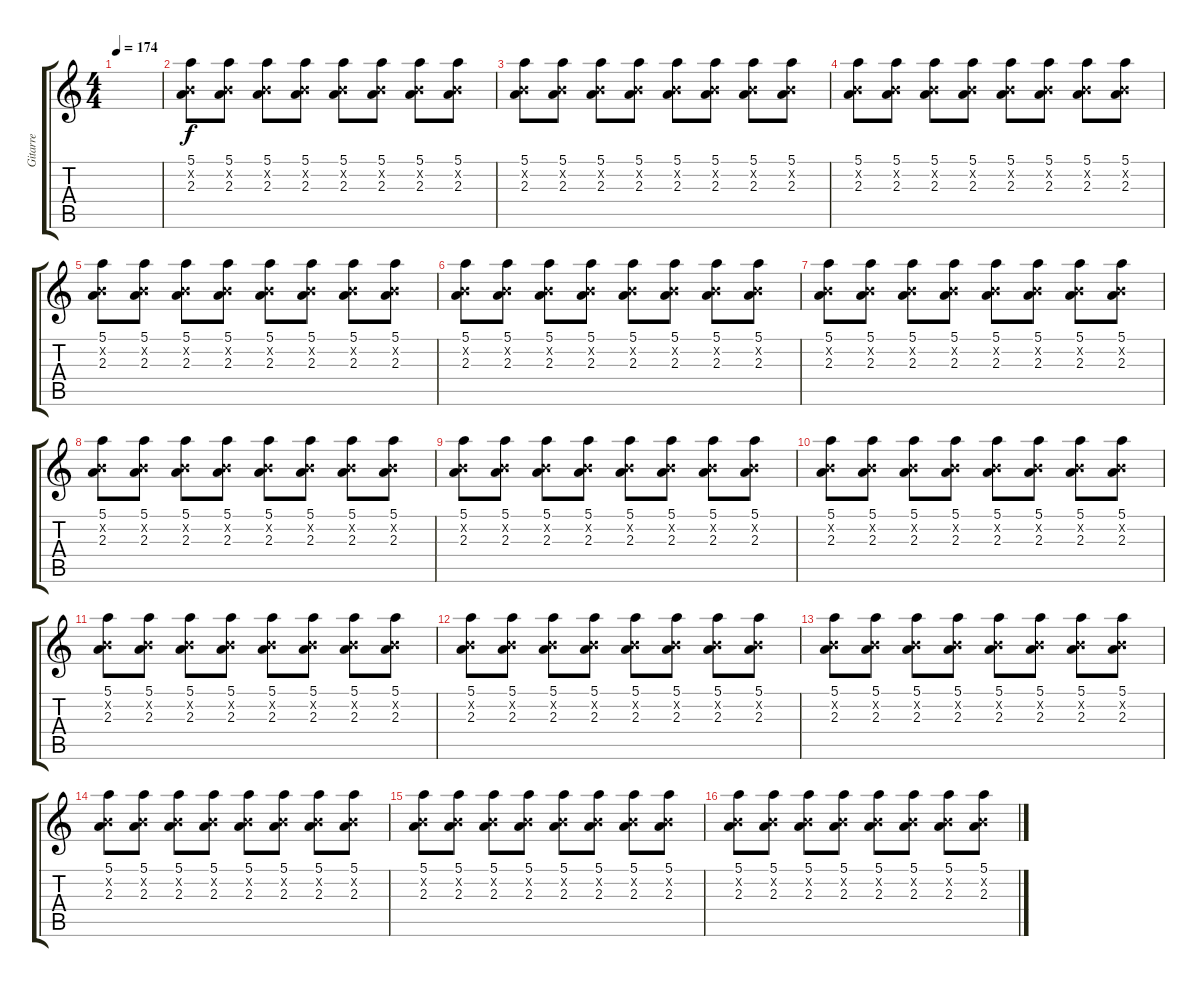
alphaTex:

\track ("Gitarre" "Gitarre") {instrument distortionguitar}
\staff {score tabs}
\tuning (E4 B3 G3 D3 A2 E2) {hide}
\ts (4 4)
\tempo 174
\clef g2
\ks c
|
(5.1 0.2{x} 2.3).8{volume 7 instrument electricguitarclean} (5.1 0.2{x} 2.3).8 (5.1 0.2{x} 2.3).8 (5.1 0.2{x} 2.3).8 (5.1 0.2{x} 2.3).8 (5.1 0.2{x} 2.3).8 (5.1 0.2{x} 2.3).8 (5.1 0.2{x} 2.3).8 |
(5.1 0.2{x} 2.3).8 (5.1 0.2{x} 2.3).8 (5.1 0.2{x} 2.3).8 (5.1 0.2{x} 2.3).8 (5.1 0.2{x} 2.3).8 (5.1 0.2{x} 2.3).8 (5.1 0.2{x} 2.3).8 (5.1 0.2{x} 2.3).8 |
(5.1 0.2{x} 2.3).8 (5.1 0.2{x} 2.3).8 (5.1 0.2{x} 2.3).8 (5.1 0.2{x} 2.3).8 (5.1 0.2{x} 2.3).8 (5.1 0.2{x} 2.3).8 (5.1 0.2{x} 2.3).8 (5.1 0.2{x} 2.3).8 |
(5.1 0.2{x} 2.3).8 (5.1 0.2{x} 2.3).8 (5.1 0.2{x} 2.3).8 (5.1 0.2{x} 2.3).8 (5.1 0.2{x} 2.3).8 (5.1 0.2{x} 2.3).8 (5.1 0.2{x} 2.3).8 (5.1 0.2{x} 2.3).8 |
(5.1 0.2{x} 2.3).8 (5.1 0.2{x} 2.3).8 (5.1 0.2{x} 2.3).8 (5.1 0.2{x} 2.3).8 (5.1 0.2{x} 2.3).8 (5.1 0.2{x} 2.3).8 (5.1 0.2{x} 2.3).8 (5.1 0.2{x} 2.3).8 |
(5.1 0.2{x} 2.3).8 (5.1 0.2{x} 2.3).8 (5.1 0.2{x} 2.3).8 (5.1 0.2{x} 2.3).8 (5.1 0.2{x} 2.3).8 (5.1 0.2{x} 2.3).8 (5.1 0.2{x} 2.3).8 (5.1 0.2{x} 2.3).8 |
(5.1 0.2{x} 2.3).8 (5.1 0.2{x} 2.3).8 (5.1 0.2{x} 2.3).8 (5.1 0.2{x} 2.3).8 (5.1 0.2{x} 2.3).8 (5.1 0.2{x} 2.3).8 (5.1 0.2{x} 2.3).8 (5.1 0.2{x} 2.3).8 |
(5.1 0.2{x} 2.3).8 (5.1 0.2{x} 2.3).8 (5.1 0.2{x} 2.3).8 (5.1 0.2{x} 2.3).8 (5.1 0.2{x} 2.3).8 (5.1 0.2{x} 2.3).8 (5.1 0.2{x} 2.3).8 (5.1 0.2{x} 2.3).8 |
(5.1 0.2{x} 2.3).8 (5.1 0.2{x} 2.3).8 (5.1 0.2{x} 2.3).8 (5.1 0.2{x} 2.3).8 (5.1 0.2{x} 2.3).8 (5.1 0.2{x} 2.3).8 (5.1 0.2{x} 2.3).8 (5.1 0.2{x} 2.3).8 |
(5.1 0.2{x} 2.3).8 (5.1 0.2{x} 2.3).8 (5.1 0.2{x} 2.3).8 (5.1 0.2{x} 2.3).8 (5.1 0.2{x} 2.3).8 (5.1 0.2{x} 2.3).8 (5.1 0.2{x} 2.3).8 (5.1 0.2{x} 2.3).8 |
(5.1 0.2{x} 2.3).8 (5.1 0.2{x} 2.3).8 (5.1 0.2{x} 2.3).8 (5.1 0.2{x} 2.3).8 (5.1 0.2{x} 2.3).8 (5.1 0.2{x} 2.3).8 (5.1 0.2{x} 2.3).8 (5.1 0.2{x} 2.3).8 |
(5.1 0.2{x} 2.3).8 (5.1 0.2{x} 2.3).8 (5.1 0.2{x} 2.3).8 (5.1 0.2{x} 2.3).8 (5.1 0.2{x} 2.3).8 (5.1 0.2{x} 2.3).8 (5.1 0.2{x} 2.3).8 (5.1 0.2{x} 2.3).8 |
(5.1 0.2{x} 2.3).8 (5.1 0.2{x} 2.3).8 (5.1 0.2{x} 2.3).8 (5.1 0.2{x} 2.3).8 (5.1 0.2{x} 2.3).8 (5.1 0.2{x} 2.3).8 (5.1 0.2{x} 2.3).8 (5.1 0.2{x} 2.3).8 |
(5.1 0.2{x} 2.3).8 (5.1 0.2{x} 2.3).8 (5.1 0.2{x} 2.3).8 (5.1 0.2{x} 2.3).8 (5.1 0.2{x} 2.3).8 (5.1 0.2{x} 2.3).8 (5.1 0.2{x} 2.3).8 (5.1 0.2{x} 2.3).8 |
(5.1 0.2{x} 2.3).8 (5.1 0.2{x} 2.3).8 (5.1 0.2{x} 2.3).8 (5.1 0.2{x} 2.3).8 (5.1 0.2{x} 2.3).8 (5.1 0.2{x} 2.3).8 (5.1 0.2{x} 2.3).8 (5.1 0.2{x} 2.3).8
